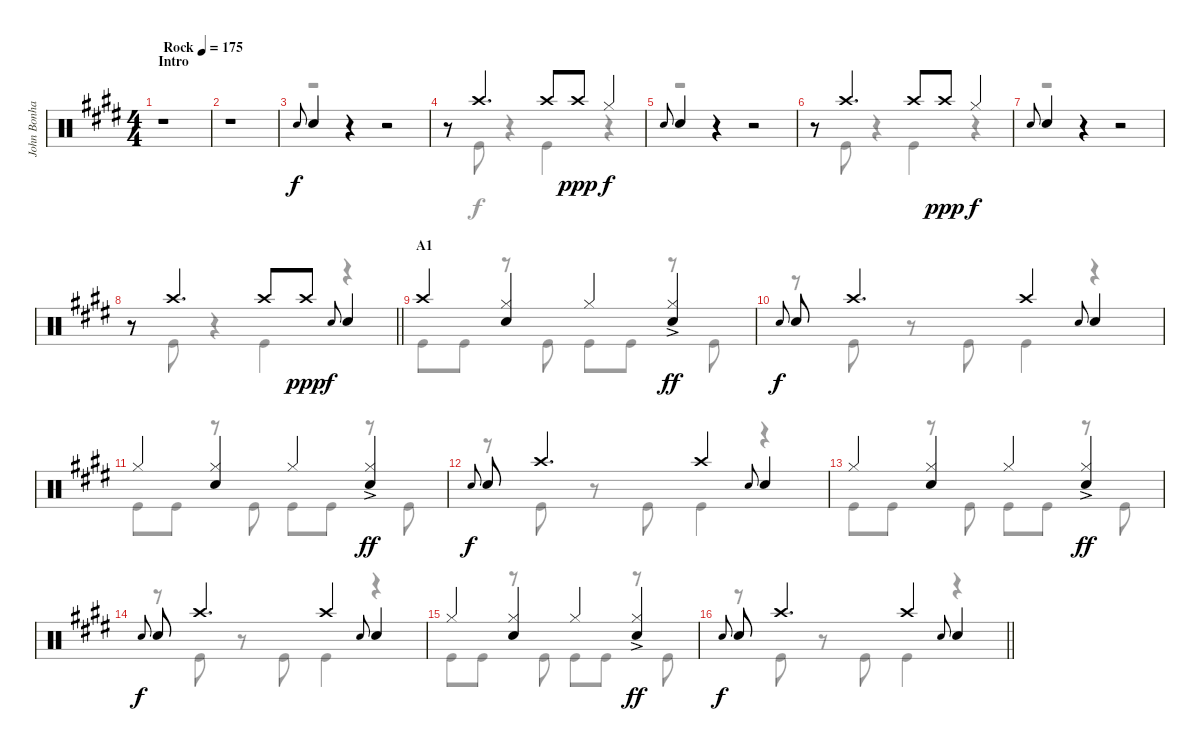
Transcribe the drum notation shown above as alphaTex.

\track ("John Bonham" "John Bonha") {instrument percussion}
\staff {score}
\articulation defaults
\voice
\ts (4 4)
\section ("" "Intro")
\tempo (175 "Rock")
\clef neutral
\ks e
r.1{dy f} |
r.1 |
"Snare (hit) 2"{h}.8{gr onbeat} "Snare (hit) 2".4 r.4 r.2 |
r.8 "Crash high (hit)".4{d} "Crash high (hit)".8 "Crash high (hit)".8{dy ppp volume 0} "Hi-Hat (closed)".4{dy f volume 16} |
"Snare (hit) 2"{h}.8{gr onbeat} "Snare (hit) 2".4 r.4 r.2 |
r.8 "Crash high (hit)".4{d} "Crash high (hit)".8 "Crash high (hit)".8{dy ppp volume 0} "Hi-Hat (closed)".4{dy f volume 16} |
"Snare (hit) 2"{h}.8{gr onbeat} "Snare (hit) 2".4 r.4 r.2 |
\barLineRight lightlight
r.8 "Crash high (hit)".4{d} "Crash high (hit)".8 "Crash high (hit)".8{dy ppp volume 0} "Snare (hit) 2"{h}.8{gr onbeat dy f} "Snare (hit) 2".4{volume 16} |
\section ("" "A1")
"Crash high (hit)".4 ("Hi-Hat (closed)" "Snare (hit) 2").4 "Hi-Hat (closed)".4 ("Hi-Hat (closed)"{ac} "Snare (hit) 2").4{dy ff} |
"Snare (hit) 2"{h}.8{gr onbeat dy f} "Snare (hit) 2".8 "Crash high (hit)".4{d} "Crash high (hit)".4 "Snare (hit) 2"{h}.8{gr onbeat} "Snare (hit) 2".4 |
"Hi-Hat (closed)".4 ("Hi-Hat (closed)" "Snare (hit) 2").4 "Hi-Hat (closed)".4 ("Hi-Hat (closed)"{ac} "Snare (hit) 2").4{dy ff} |
"Snare (hit) 2"{h}.8{gr onbeat dy f} "Snare (hit) 2".8 "Crash high (hit)".4{d} "Crash high (hit)".4 "Snare (hit) 2"{h}.8{gr onbeat} "Snare (hit) 2".4 |
"Hi-Hat (closed)".4 ("Hi-Hat (closed)" "Snare (hit) 2").4 "Hi-Hat (closed)".4 ("Hi-Hat (closed)"{ac} "Snare (hit) 2").4{dy ff} |
"Snare (hit) 2"{h}.8{gr onbeat dy f} "Snare (hit) 2".8 "Crash high (hit)".4{d} "Crash high (hit)".4 "Snare (hit) 2"{h}.8{gr onbeat} "Snare (hit) 2".4 |
"Hi-Hat (closed)".4 ("Hi-Hat (closed)" "Snare (hit) 2").4 "Hi-Hat (closed)".4 ("Hi-Hat (closed)"{ac} "Snare (hit) 2").4{dy ff} |
\barLineRight lightlight "Snare (hit) 2"{h}.8{gr onbeat dy f} "Snare (hit) 2".8 "Crash high (hit)".4{d} "Crash high (hit)".4 "Snare (hit) 2"{h}.8{gr onbeat} "Snare (hit) 2".4
\voice
\clef neutral
\ottava regular
\simile none
\ks e
r.1{dy f} |
r.1 |
r.1 |
r.8 "Kick (hit)".8 r.4 "Kick (hit)".4 r.4 |
r.1 |
r.8 "Kick (hit)".8 r.4 "Kick (hit)".4 r.4 |
r.1 |
\barLineRight lightlight
r.8 "Kick (hit)".8 r.4 "Kick (hit)".4 r.4 |
"Kick (hit)".8 "Kick (hit)".8 r.8 "Kick (hit)".8 "Kick (hit)".8 "Kick (hit)".8 r.8 "Kick (hit)".8 |
r.8 "Kick (hit)".8 r.8 "Kick (hit)".8 "Kick (hit)".4 r.4 |
"Kick (hit)".8 "Kick (hit)".8 r.8 "Kick (hit)".8 "Kick (hit)".8 "Kick (hit)".8 r.8 "Kick (hit)".8 |
r.8 "Kick (hit)".8 r.8 "Kick (hit)".8 "Kick (hit)".4 r.4 |
"Kick (hit)".8 "Kick (hit)".8 r.8 "Kick (hit)".8 "Kick (hit)".8 "Kick (hit)".8 r.8 "Kick (hit)".8 |
r.8 "Kick (hit)".8 r.8 "Kick (hit)".8 "Kick (hit)".4 r.4 |
"Kick (hit)".8 "Kick (hit)".8 r.8 "Kick (hit)".8 "Kick (hit)".8 "Kick (hit)".8 r.8 "Kick (hit)".8 |
\barLineRight lightlight
r.8 "Kick (hit)".8 r.8 "Kick (hit)".8 "Kick (hit)".4 r.4
